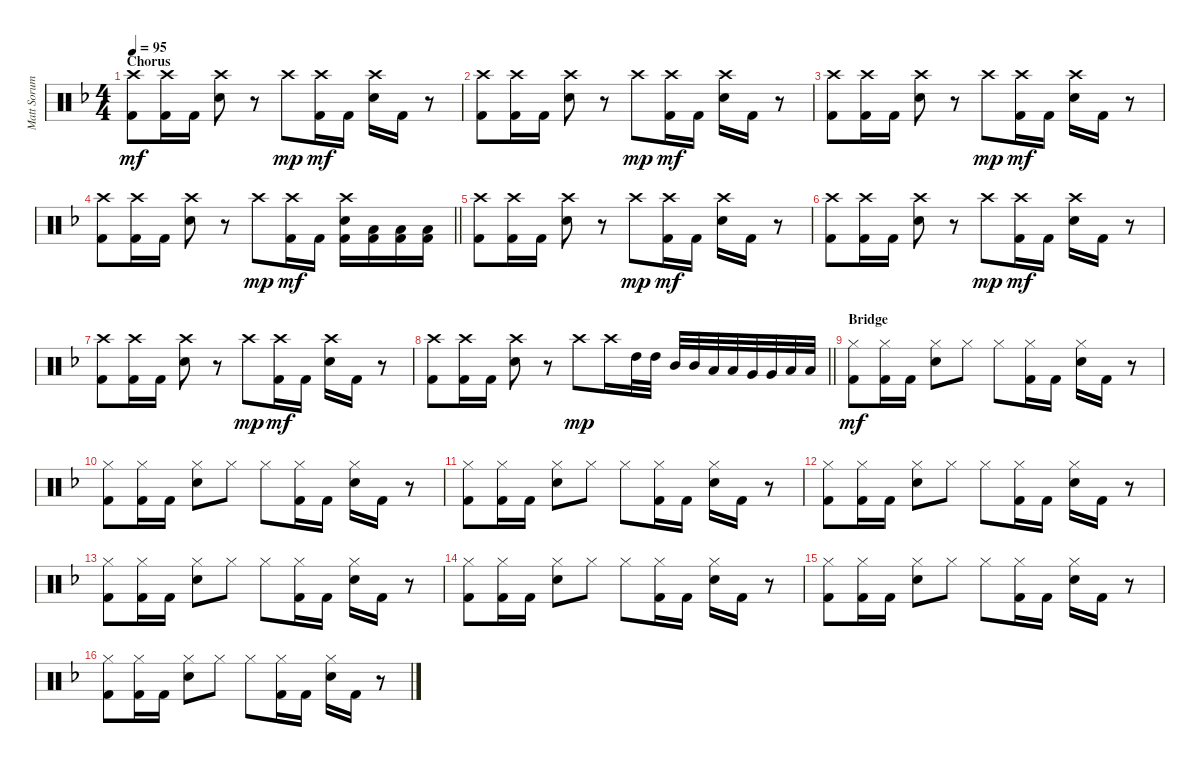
\track ("Matt Sorum" "Matt Sorum") {instrument percussion}
\staff {score}
\articulation defaults
\ts (4 4)
\section ("" "Chorus")
\tempo 95
\clef neutral
\ks dminor
("Crash high (hit)" "Kick (hit) 2").8{dy mf} ("Crash high (hit)" "Kick (hit) 2").16 "Kick (hit) 2".16 ("Crash high (hit)" "Snare (hit) 2").8 r.8 "Crash high (hit)".8{dy mp} ("Crash high (hit)" "Kick (hit) 2").16{dy mf} "Kick (hit) 2".16 ("Crash high (hit)" "Snare (hit) 2").16 "Kick (hit) 2".16 r.8 |
("Crash high (hit)" "Kick (hit) 2").8 ("Crash high (hit)" "Kick (hit) 2").16 "Kick (hit) 2".16 ("Crash high (hit)" "Snare (hit) 2").8 r.8 "Crash high (hit)".8{dy mp} ("Crash high (hit)" "Kick (hit) 2").16{dy mf} "Kick (hit) 2".16 ("Crash high (hit)" "Snare (hit) 2").16 "Kick (hit) 2".16 r.8 |
("Crash high (hit)" "Kick (hit) 2").8 ("Crash high (hit)" "Kick (hit) 2").16 "Kick (hit) 2".16 ("Crash high (hit)" "Snare (hit) 2").8 r.8 "Crash high (hit)".8{dy mp} ("Crash high (hit)" "Kick (hit) 2").16{dy mf} "Kick (hit) 2".16 ("Crash high (hit)" "Snare (hit) 2").16 "Kick (hit) 2".16 r.8 |
\barLineRight lightlight
("Crash high (hit)" "Kick (hit) 2").8 ("Crash high (hit)" "Kick (hit) 2").16 "Kick (hit) 2".16 ("Crash high (hit)" "Snare (hit) 2").8 r.8 "Crash high (hit)".8{dy mp} ("Crash high (hit)" "Kick (hit) 2").16{dy mf} "Kick (hit) 2".16 ("Crash high (hit)" "Snare (hit) 2" "Kick (hit) 2").16 ("Low Floor Tom (hit)" "Kick (hit) 2").16 ("Low Floor Tom (hit)" "Kick (hit) 2").16 ("Low Floor Tom (hit)" "Kick (hit) 2").16 |
("Crash high (hit)" "Kick (hit) 2").8 ("Crash high (hit)" "Kick (hit) 2").16 "Kick (hit) 2".16 ("Crash high (hit)" "Snare (hit) 2").8 r.8 "Crash high (hit)".8{dy mp} ("Crash high (hit)" "Kick (hit) 2").16{dy mf} "Kick (hit) 2".16 ("Crash high (hit)" "Snare (hit) 2").16 "Kick (hit) 2".16 r.8 |
("Crash high (hit)" "Kick (hit) 2").8 ("Crash high (hit)" "Kick (hit) 2").16 "Kick (hit) 2".16 ("Crash high (hit)" "Snare (hit) 2").8 r.8 "Crash high (hit)".8{dy mp} ("Crash high (hit)" "Kick (hit) 2").16{dy mf} "Kick (hit) 2".16 ("Crash high (hit)" "Snare (hit) 2").16 "Kick (hit) 2".16 r.8 |
("Crash high (hit)" "Kick (hit) 2").8 ("Crash high (hit)" "Kick (hit) 2").16 "Kick (hit) 2".16 ("Crash high (hit)" "Snare (hit) 2").8 r.8 "Crash high (hit)".8{dy mp} ("Crash high (hit)" "Kick (hit) 2").16{dy mf} "Kick (hit) 2".16 ("Crash high (hit)" "Snare (hit) 2").16 "Kick (hit) 2".16 r.8 |
\barLineRight lightlight
("Crash high (hit)" "Kick (hit) 2").8 ("Crash high (hit)" "Kick (hit) 2").16 "Kick (hit) 2".16 ("Crash high (hit)" "Snare (hit) 2").8 r.8 "Crash high (hit)".8{dy mp} "Crash high (hit)".16 "High Tom (hit)".32 "High Tom (hit)".32 "Mid Tom (hit)".32 "Mid Tom (hit)".32 "Low Tom (hit)".32 "Low Tom (hit)".32 "Very Low Tom (hit)".32 "Very Low Tom (hit)".32 "Low Floor Tom (hit)".32 "Low Floor Tom (hit)".32 |
\section ("" "Bridge")
("Hi-Hat (closed)" "Kick (hit) 2").8{dy mf} ("Hi-Hat (closed)" "Kick (hit) 2").16 "Kick (hit) 2".16 ("Hi-Hat (closed)" "Snare (hit) 2").8 "Hi-Hat (closed)".8 "Hi-Hat (closed)".8 ("Hi-Hat (closed)" "Kick (hit) 2").16 "Kick (hit) 2".16 ("Hi-Hat (closed)" "Snare (hit) 2").16 "Kick (hit) 2".16 r.8 |
("Hi-Hat (closed)" "Kick (hit) 2").8 ("Hi-Hat (closed)" "Kick (hit) 2").16 "Kick (hit) 2".16 ("Hi-Hat (closed)" "Snare (hit) 2").8 "Hi-Hat (closed)".8 "Hi-Hat (closed)".8 ("Hi-Hat (closed)" "Kick (hit) 2").16 "Kick (hit) 2".16 ("Hi-Hat (closed)" "Snare (hit) 2").16 "Kick (hit) 2".16 r.8 |
("Hi-Hat (closed)" "Kick (hit) 2").8 ("Hi-Hat (closed)" "Kick (hit) 2").16 "Kick (hit) 2".16 ("Hi-Hat (closed)" "Snare (hit) 2").8 "Hi-Hat (closed)".8 "Hi-Hat (closed)".8 ("Hi-Hat (closed)" "Kick (hit) 2").16 "Kick (hit) 2".16 ("Hi-Hat (closed)" "Snare (hit) 2").16 "Kick (hit) 2".16 r.8 |
("Hi-Hat (closed)" "Kick (hit) 2").8 ("Hi-Hat (closed)" "Kick (hit) 2").16 "Kick (hit) 2".16 ("Hi-Hat (closed)" "Snare (hit) 2").8 "Hi-Hat (closed)".8 "Hi-Hat (closed)".8 ("Hi-Hat (closed)" "Kick (hit) 2").16 "Kick (hit) 2".16 ("Hi-Hat (closed)" "Snare (hit) 2").16 "Kick (hit) 2".16 r.8 |
("Hi-Hat (closed)" "Kick (hit) 2").8 ("Hi-Hat (closed)" "Kick (hit) 2").16 "Kick (hit) 2".16 ("Hi-Hat (closed)" "Snare (hit) 2").8 "Hi-Hat (closed)".8 "Hi-Hat (closed)".8 ("Hi-Hat (closed)" "Kick (hit) 2").16 "Kick (hit) 2".16 ("Hi-Hat (closed)" "Snare (hit) 2").16 "Kick (hit) 2".16 r.8 |
("Hi-Hat (closed)" "Kick (hit) 2").8 ("Hi-Hat (closed)" "Kick (hit) 2").16 "Kick (hit) 2".16 ("Hi-Hat (closed)" "Snare (hit) 2").8 "Hi-Hat (closed)".8 "Hi-Hat (closed)".8 ("Hi-Hat (closed)" "Kick (hit) 2").16 "Kick (hit) 2".16 ("Hi-Hat (closed)" "Snare (hit) 2").16 "Kick (hit) 2".16 r.8 |
("Hi-Hat (closed)" "Kick (hit) 2").8 ("Hi-Hat (closed)" "Kick (hit) 2").16 "Kick (hit) 2".16 ("Hi-Hat (closed)" "Snare (hit) 2").8 "Hi-Hat (closed)".8 "Hi-Hat (closed)".8 ("Hi-Hat (closed)" "Kick (hit) 2").16 "Kick (hit) 2".16 ("Hi-Hat (closed)" "Snare (hit) 2").16 "Kick (hit) 2".16 r.8 |
("Hi-Hat (closed)" "Kick (hit) 2").8 ("Hi-Hat (closed)" "Kick (hit) 2").16 "Kick (hit) 2".16 ("Hi-Hat (closed)" "Snare (hit) 2").8 "Hi-Hat (closed)".8 "Hi-Hat (closed)".8 ("Hi-Hat (closed)" "Kick (hit) 2").16 "Kick (hit) 2".16 ("Hi-Hat (closed)" "Snare (hit) 2").16 "Kick (hit) 2".16 r.8
